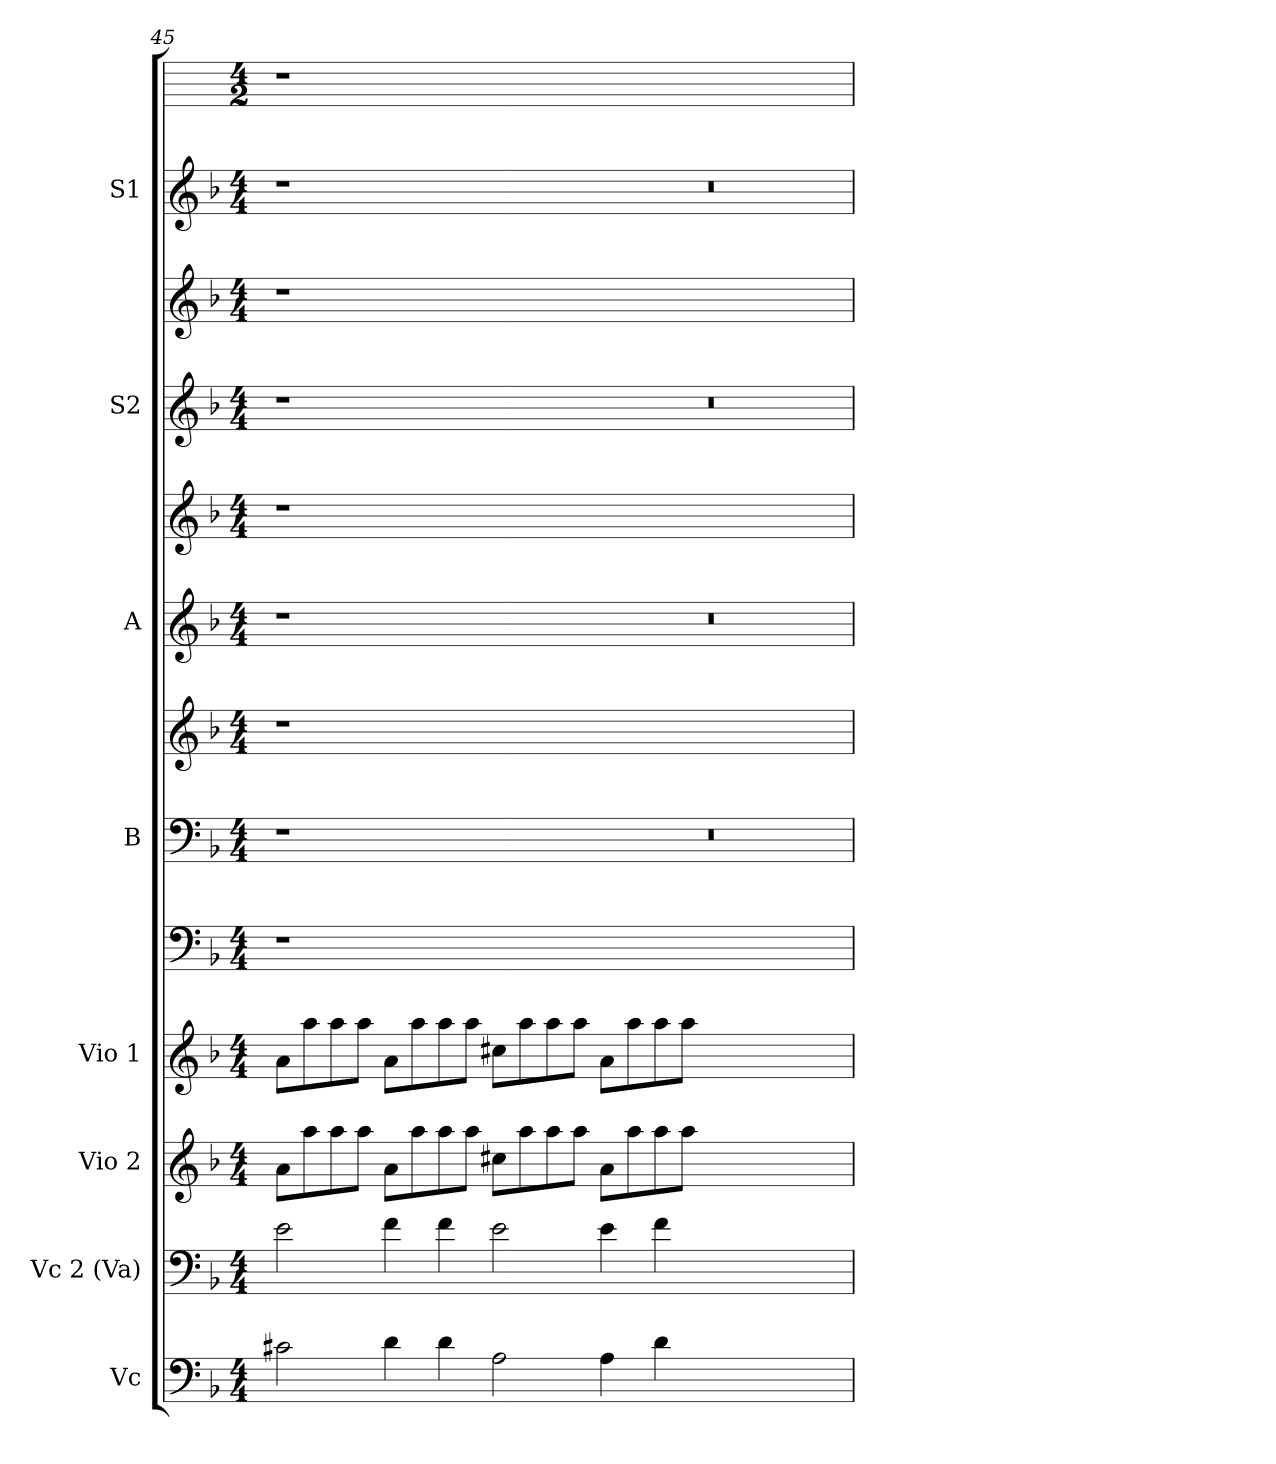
**kern	**kern	**kern	**kern	**kern	**kern	**kern	**kern	**kern	**kern	**kern	**kern	**kern
*part13	*part12	*part11	*part10	*part9	*part8	*part7	*part6	*part5	*part4	*part3	*part2	*part1
*staff13	*staff12	*staff11	*staff10	*staff9	*staff8	*staff7	*staff6	*staff5	*staff4	*staff3	*staff2	*staff1
*I"Vc	*I"Vc 2 (Va)	*I"Vio 2	*I"Vio 1	*	*I"B	*	*I"A	*	*I"S2	*	*I"S1	*
*clefF4	*clefF4	*clefG2	*clefG2	*clefF4	*clefF4	*clefG2	*clefG2	*clefG2	*clefG2	*clefG2	*clefG2	*
*k[b-]	*k[b-]	*k[b-]	*k[b-]	*k[b-]	*k[b-]	*k[b-]	*k[b-]	*k[b-]	*k[b-]	*k[b-]	*k[b-]	*
*M4/4	*M4/4	*M4/4	*M4/4	*M4/4	*M4/4	*M4/4	*M4/4	*M4/4	*M4/4	*M4/4	*M4/4	*M4/2
=45	=45	=45	=45	=45	=45	=45	=45	=45	=45	=45	=45	=45
2c#X	2e	8a\L	8a\L	1r	1r	1r	1r	1r	1r	1r	1r	1r
.	.	8aa\	8aa\	.	.	.	.	.	.	.	.	.
.	.	8aa\	8aa\	.	.	.	.	.	.	.	.	.
.	.	8aa\J	8aa\J	.	.	.	.	.	.	.	.	.
4d	4f	8a\L	8a\L	.	.	.	.	.	.	.	.	.
.	.	8aa\	8aa\	.	.	.	.	.	.	.	.	.
4d	4f	8aa\	8aa\	.	.	.	.	.	.	.	.	.
.	.	8aa\J	8aa\J	.	.	.	.	.	.	.	.	.
2A	2e	8cc#X\L	8cc#X\L	0.ryy	1ryy	0.ryy	1ryy	0.ryy	1ryy	0.ryy	1ryy	0.ryy
.	.	8aa\	8aa\	.	.	.	.	.	.	.	.	.
.	.	8aa\	8aa\	.	.	.	.	.	.	.	.	.
.	.	8aa\J	8aa\J	.	.	.	.	.	.	.	.	.
4A	4e	8a\L	8a\L	.	.	.	.	.	.	.	.	.
.	.	8aa\	8aa\	.	.	.	.	.	.	.	.	.
4d	4f	8aa\	8aa\	.	.	.	.	.	.	.	.	.
.	.	8aa\J	8aa\J	.	.	.	.	.	.	.	.	.
0ryy	0ryy	0ryy	0ryy	.	0r	.	0r	.	0r	.	0r	.
=	=	=	=	=	=	=	=	=	=	=	=	=
*-	*-	*-	*-	*-	*-	*-	*-	*-	*-	*-	*-	*-
